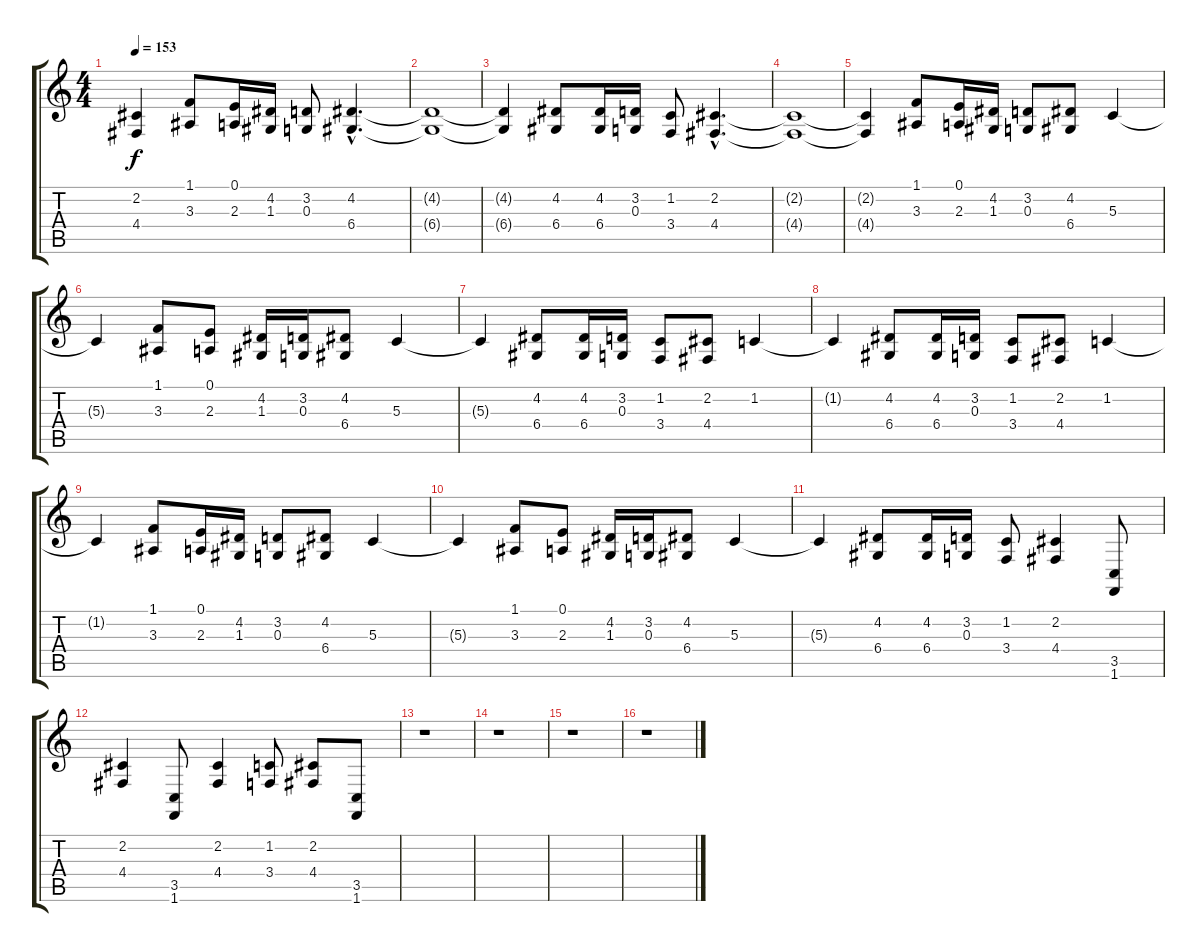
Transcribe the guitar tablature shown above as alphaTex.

\track "" {instrument stringensemble2}
\staff {score tabs}
\tuning (E4 B3 G3 D3 A2 E2) {hide}
\ts (4 4)
\tempo 153
\clef g2
\ks c
(2.2{t} 4.4{t}).4{dy f} (1.1 3.3).8 (0.1 2.3).16 (4.2 1.3).16 (3.2 0.3).8 (4.2{hac} 6.4{hac}).4{d} |
(4.2{t} 6.4{t}).1 |
(4.2{t} 6.4{t}).4 (4.2 6.4).8 (4.2 6.4).16 (3.2 0.3).16 (1.2 3.4).8 (2.2{hac} 4.4{hac}).4{d} |
(2.2{t} 4.4{t}).1 |
(2.2{t} 4.4{t}).4 (1.1 3.3).8 (0.1 2.3).16 (4.2 1.3).16 (3.2 0.3).8 (4.2 6.4).8 5.3.4{instrument orchestrahit} |
5.3{t}.4 (1.1 3.3).8{instrument distortionguitar} (0.1 2.3).8 (4.2 1.3).16 (3.2 0.3).16 (4.2 6.4).8 5.3.4{instrument orchestrahit} |
5.3{t}.4 (4.2 6.4).8{instrument distortionguitar} (4.2 6.4).16 (3.2 0.3).16 (1.2 3.4).8 (2.2 4.4).8 1.2.4{instrument orchestrahit} |
1.2{t}.4 (4.2 6.4).8{instrument distortionguitar} (4.2 6.4).16 (3.2 0.3).16 (1.2 3.4).8 (2.2 4.4).8 1.2.4{instrument orchestrahit} |
1.2{t}.4 (1.1 3.3).8{instrument distortionguitar} (0.1 2.3).16 (4.2 1.3).16 (3.2 0.3).8 (4.2 6.4).8 5.3.4{instrument orchestrahit} |
5.3{t}.4 (1.1 3.3).8{instrument distortionguitar} (0.1 2.3).8 (4.2 1.3).16 (3.2 0.3).16 (4.2 6.4).8 5.3.4{instrument orchestrahit} |
5.3{t}.4 (4.2 6.4).8{instrument distortionguitar} (4.2 6.4).16 (3.2 0.3).16 (1.2 3.4).8 (2.2 4.4).4 (3.5 1.6).8 |
(2.2 4.4).4 (3.5 1.6).8 (2.2 4.4).4 (1.2 3.4).8 (2.2 4.4).8 (3.5 1.6).8 |
r.1 |
r.1 |
r.1 |
r.1
